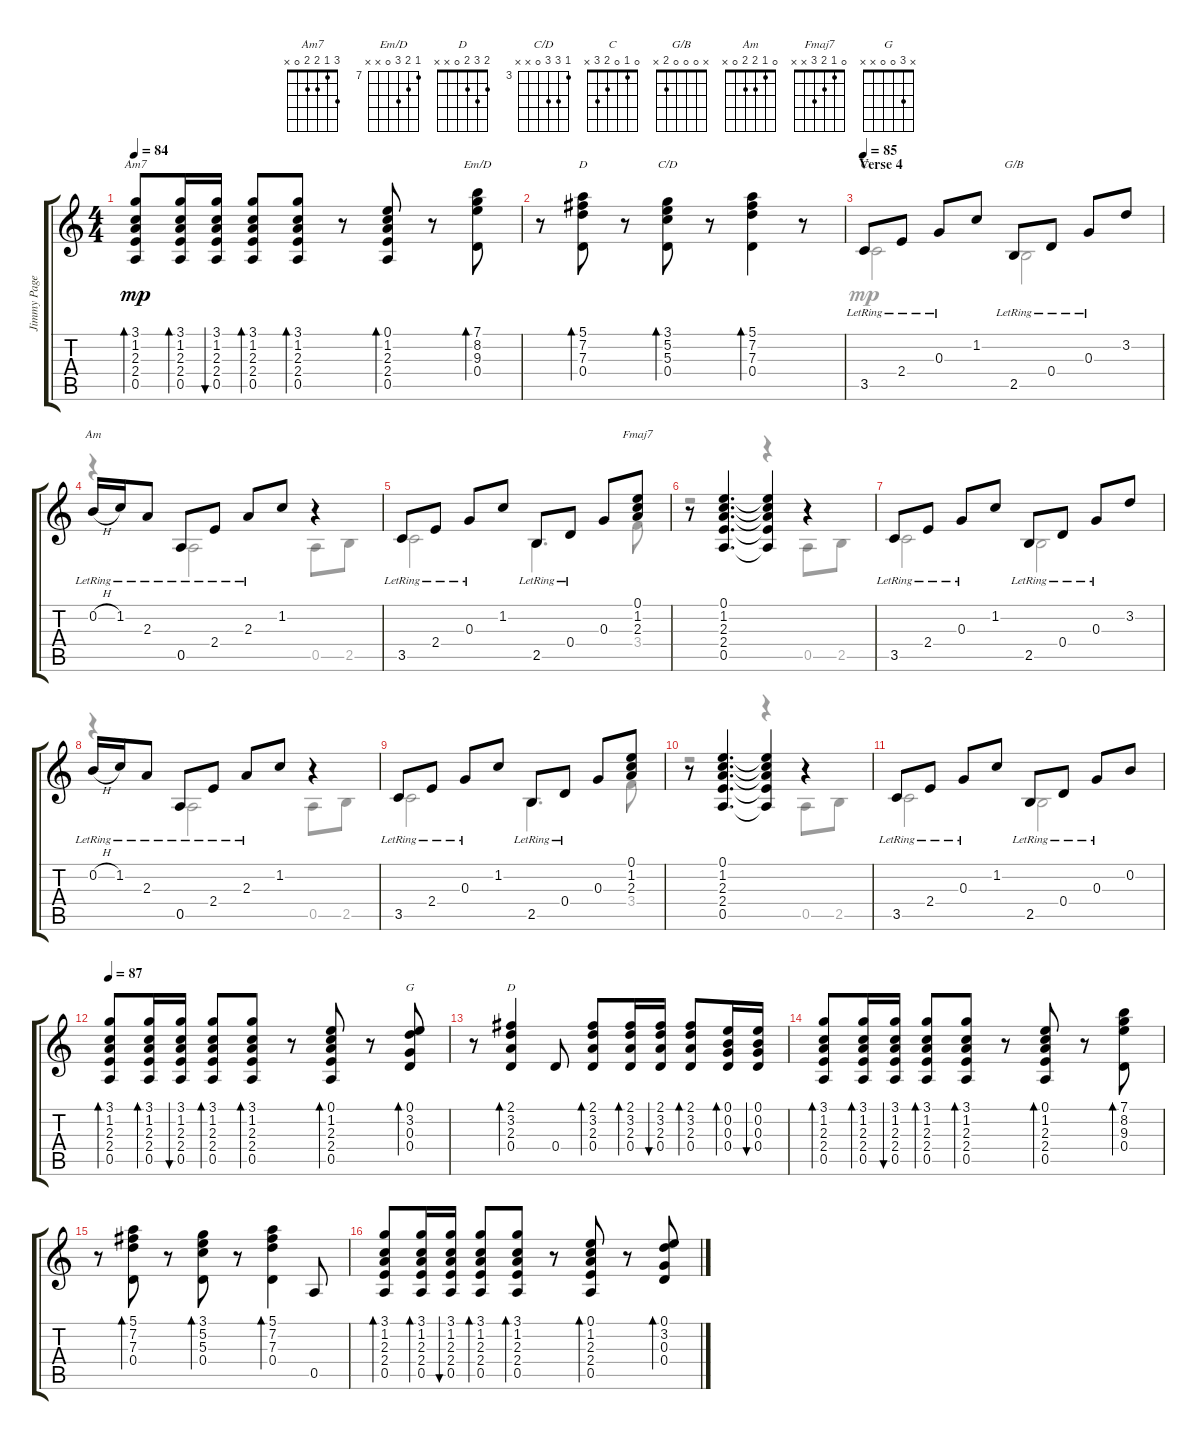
\track ("Jimmy Page - Rhythm Electric Guitar 1" "Jimmy Page") {instrument electricguitarclean}
\staff {score tabs}
\tuning (E4 B3 G3 D3 A2 E2) {hide}
\chord ("Am7" 3 1 2 2 0 x)
\chord ("Em/D" 7 8 9 0 x x) {firstfret 7}
\chord ("D" 5 7 7 0 x x) {firstfret 5}
\chord ("C/D" 3 5 5 0 x x) {firstfret 3}
\chord ("C" 0 1 0 2 3 x)
\chord ("G/B" x 0 0 0 2 x)
\chord ("Am" 0 1 2 2 0 x)
\chord ("Fmaj7" 0 1 2 3 x x)
\chord ("G" x 3 0 0 x x)
\chord ("D" 2 3 2 0 x x)
\voice
\ts (4 4)
\tempo 84
\clef g2
\ks c
(3.1 1.2 2.3 2.4 0.5).8{bd 30 ch "Am7" dy mp} (3.1 1.2 2.3 2.4 0.5).16{bd 30} (3.1 1.2 2.3 2.4 0.5).16{bu 30} (3.1 1.2 2.3 2.4 0.5).8{bd 30} (3.1 1.2 2.3 2.4 0.5).8{bd 30} r.8 (0.1 1.2 2.3 2.4 0.5).8{bd 30} r.8 (7.1 8.2 9.3 0.4).8{bd 30 ch "Em/D"} |
r.8 (5.1 7.2 7.3 0.4).8{bd 30 ch "D"} r.8 (3.1 5.2 5.3 0.4).8{bd 30 ch "C/D"} r.8 (5.1 7.2 7.3 0.4).4{bd 30} r.8 |
\section ("" "Verse 4")
\tempo 85
3.5{lr}.8{ch "C"} 2.4{lr}.8 0.3{lr}.8 1.2.8 2.5{lr}.8{ch "G/B"} 0.4{lr}.8 0.3{lr}.8 3.2.8 |
0.2{h lr}.16{ch "Am"} 1.2{lr}.16 2.3{lr}.8 0.5{lr}.8 2.4{lr}.8 2.3{lr}.8 1.2.8 r.4 |
3.5{lr}.8 2.4{lr}.8 0.3{lr}.8 1.2.8 2.5{lr}.8 0.4{lr}.8 0.3.8 (0.1 1.2 2.3).8{ch "Fmaj7"} |
r.8 (0.1 1.2 2.3 2.4 0.5).4{d} (0.1{t} 1.2{t} 2.3{t} 2.4{t} 0.5{t}).4 r.4 |
3.5{lr}.8 2.4{lr}.8 0.3{lr}.8 1.2.8 2.5{lr}.8 0.4{lr}.8 0.3{lr}.8 3.2.8 |
0.2{h lr}.16 1.2{lr}.16 2.3{lr}.8 0.5{lr}.8 2.4{lr}.8 2.3{lr}.8 1.2.8 r.4 |
3.5{lr}.8 2.4{lr}.8 0.3{lr}.8 1.2.8 2.5{lr}.8 0.4{lr}.8 0.3.8 (0.1 1.2 2.3).8 |
r.8 (0.1 1.2 2.3 2.4 0.5).4{d} (0.1{t} 1.2{t} 2.3{t} 2.4{t} 0.5{t}).4 r.4 |
3.5{lr}.8 2.4{lr}.8 0.3{lr}.8 1.2.8 2.5{lr}.8 0.4{lr}.8 0.3{lr}.8 0.2.8 |
\tempo 87
(3.1 1.2 2.3 2.4 0.5).8{bd 30} (3.1 1.2 2.3 2.4 0.5).16{bd 30} (3.1 1.2 2.3 2.4 0.5).16{bu 30} (3.1 1.2 2.3 2.4 0.5).8{bd 30} (3.1 1.2 2.3 2.4 0.5).8{bd 30} r.8 (0.1 1.2 2.3 2.4 0.5).8{bd 30} r.8 (0.1 3.2 0.3 0.4).8{bd 30 ch "G"} |
r.8 (2.1 3.2 2.3 0.4).4{bd 30 ch "D"} 0.4.8 (2.1 3.2 2.3 0.4).8{bd 30} (2.1 3.2 2.3 0.4).16{bd 60} (2.1 3.2 2.3 0.4).16{bu 60} (2.1 3.2 2.3 0.4).8{bd 60} (0.1 0.2 0.3 0.4).16{bd 30} (0.1 0.2 0.3 0.4).16{bu 60} |
(3.1 1.2 2.3 2.4 0.5).8{bd 30} (3.1 1.2 2.3 2.4 0.5).16{bd 30} (3.1 1.2 2.3 2.4 0.5).16{bu 30} (3.1 1.2 2.3 2.4 0.5).8{bd 30} (3.1 1.2 2.3 2.4 0.5).8{bd 30} r.8 (0.1 1.2 2.3 2.4 0.5).8{bd 30} r.8 (7.1 8.2 9.3 0.4).8{bd 30} |
r.8 (5.1 7.2 7.3 0.4).8{bd 30} r.8 (3.1 5.2 5.3 0.4).8{bd 30} r.8 (5.1 7.2 7.3 0.4).4{bd 30} 0.5.8 |
(3.1 1.2 2.3 2.4 0.5).8{bd 30} (3.1 1.2 2.3 2.4 0.5).16{bd 30} (3.1 1.2 2.3 2.4 0.5).16{bu 30} (3.1 1.2 2.3 2.4 0.5).8{bd 30} (3.1 1.2 2.3 2.4 0.5).8{bd 30} r.8 (0.1 1.2 2.3 2.4 0.5).8{bd 30} r.8 (0.1 3.2 0.3 0.4).8{bd 30}
\voice
\clef g2
\ottava regular
\simile none
\ks c
|
|
3.5.2 2.5.2 |
r.4 0.5.2 0.5.8 2.5.8 |
3.5.2 2.5.4{d} 3.4.8 |
r.2 r.4 0.5.8 2.5.8 |
3.5.2 2.5.2 |
r.4 0.5.2 0.5.8 2.5.8 |
3.5.2 2.5.4{d} 3.4.8 |
r.2 r.4 0.5.8 2.5.8 |
3.5.2 2.5.2 |
|
|
|
|
